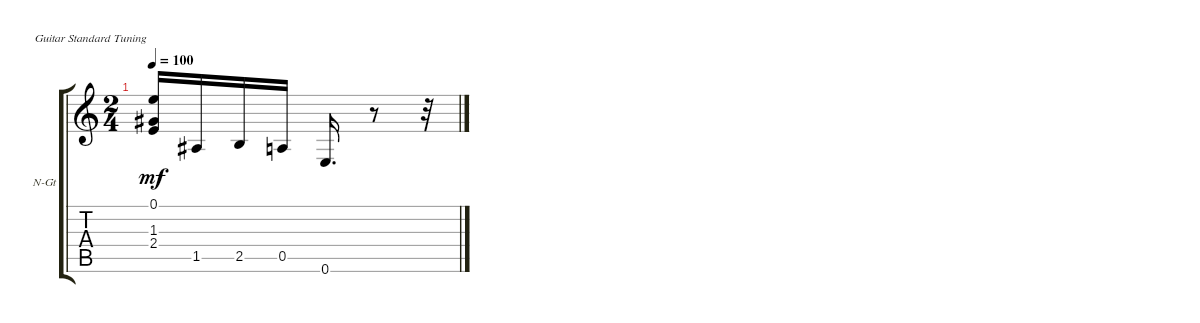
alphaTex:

\bracketExtendMode groupsimilarinstruments
\firstSystemTrackNameOrientation horizontal
\otherSystemsTrackNameOrientation horizontal
\track ("Dilermando Reis" "N-Gt") {instrument acousticguitarnylon}
\staff {score tabs}
\tuning (E4 B3 G3 D3 A2 E2)
\ts (2 4)
\tempo 100
\clef g2
\ks c
(0.1 1.3 2.4).16{dy mf} 1.5.16 2.5.16 0.5.16 0.6.16{d} r.8 r.32
